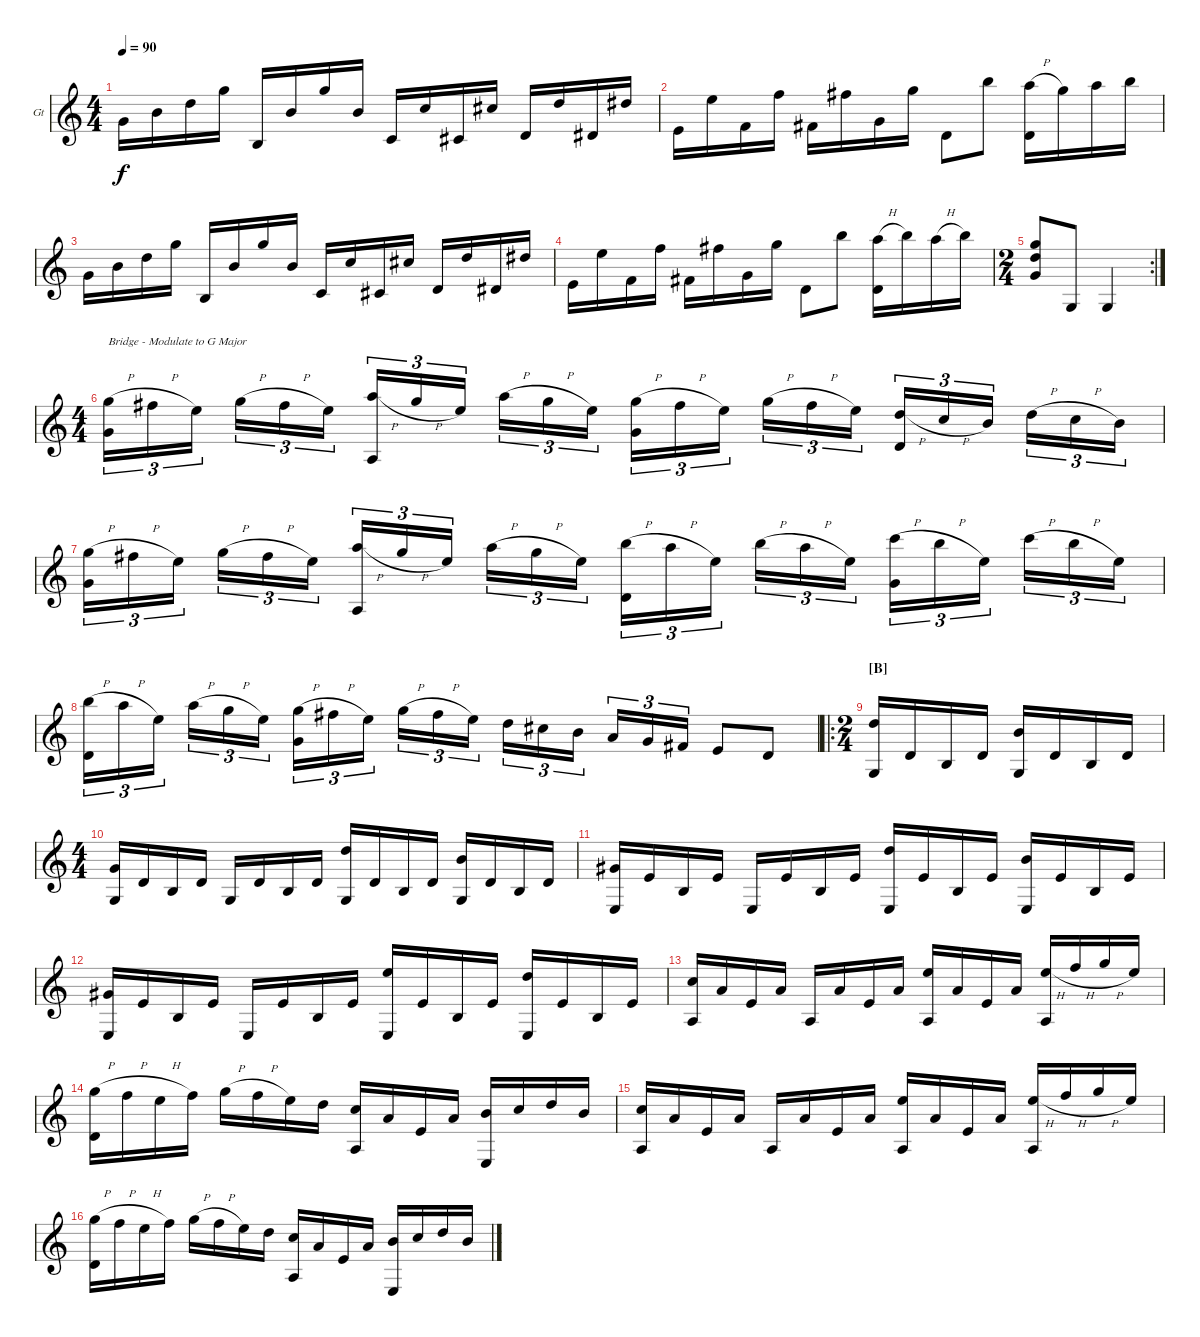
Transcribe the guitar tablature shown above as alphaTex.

\defaultSystemsLayout 4
\bracketExtendMode groupsimilarinstruments
\firstSystemTrackNameOrientation horizontal
\otherSystemsTrackNameOrientation horizontal
\track ("Guitar" "Gt") {instrument acousticguitarnylon}
\staff {score}
\tuning (E4 B3 G3 D3 A2 E2)
\ts (4 4)
\tempo 90
\clef g2
\ks c
0.3.16{dy f} 0.2.16 3.2.16 3.1.16 2.5.16 0.2.16 3.1.16 0.2.16 3.5.16 1.2.16 4.5.16 2.2.16 5.5.16 3.2.16 6.5.16 4.2.16 |
7.5.16 5.2.16 8.5.16 6.2.16 9.5.16 7.2.16 10.5.16 8.2.16 0.4.8 7.1.8 (5.1{h} 0.4).16 3.1.16 5.1.16 7.1.16 |
0.3.16 0.2.16 3.2.16 3.1.16 2.5.16 0.2.16 3.1.16 0.2.16 3.5.16 1.2.16 4.5.16 2.2.16 5.5.16 3.2.16 6.5.16 4.2.16 |
7.5.16 5.2.16 8.5.16 6.2.16 9.5.16 7.2.16 10.5.16 8.2.16 0.4.8 7.1.8 (5.1{h} 0.4).16 7.1.16 5.1{h}.16 7.1.16 |
\rc 2
\ts (2 4)
\scale
0.562857 (3.1 3.2 0.3).8 3.6.8 3.6.4 |
\ts (4 4)
\scale
1.4359 (3.1{h} 0.3).16{tu (3 2) txt "Bridge - Modulate to G Major"} 2.1{h}.16{tu (3 2)} 0.1.16{tu (3 2)} 3.1{h}.16{tu (3 2)} 2.1{h}.16{tu (3 2)} 0.1.16{tu (3 2)} (5.1{h} 0.5).16{tu (3 2)} 3.1{h}.16{tu (3 2)} 0.1.16{tu (3 2)} 5.1{h}.16{tu (3 2)} 3.1{h}.16{tu (3 2)} 0.1.16{tu (3 2)} (3.1{h} 0.3).16{tu (3 2)} 2.1{h}.16{tu (3 2)} 0.1.16{tu (3 2)} 3.1{h}.16{tu (3 2)} 2.1{h}.16{tu (3 2)} 0.1.16{tu (3 2)} (3.2{h} 0.4).16{tu (3 2)} 1.2{h}.16{tu (3 2)} 0.2.16{tu (3 2)} 3.2{h}.16{tu (3 2)} 1.2{h}.16{tu (3 2)} 0.2.16{tu (3 2)} |
(3.1{h} 0.3).16{tu (3 2)} 2.1{h}.16{tu (3 2)} 0.1.16{tu (3 2)} 3.1{h}.16{tu (3 2)} 2.1{h}.16{tu (3 2)} 0.1.16{tu (3 2)} (5.1{h} 0.5).16{tu (3 2)} 3.1{h}.16{tu (3 2)} 0.1.16{tu (3 2)} 5.1{h}.16{tu (3 2)} 3.1{h}.16{tu (3 2)} 0.1.16{tu (3 2)} (7.1{h} 0.4).16{tu (3 2)} 5.1{h}.16{tu (3 2)} 0.1.16{tu (3 2)} 7.1{h}.16{tu (3 2)} 5.1{h}.16{tu (3 2)} 0.1.16{tu (3 2)} (8.1{h} 0.3).16{tu (3 2)} 7.1{h}.16{tu (3 2)} 0.1.16{tu (3 2)} 8.1{h}.16{tu (3 2)} 7.1{h}.16{tu (3 2)} 0.1.16{tu (3 2)} |
(7.1{h} 0.4).16{tu (3 2)} 5.1{h}.16{tu (3 2)} 0.1.16{tu (3 2)} 5.1{h}.16{tu (3 2)} 3.1{h}.16{tu (3 2)} 0.1.16{tu (3 2)} (3.1{h} 0.3).16{tu (3 2)} 2.1{h}.16{tu (3 2)} 0.1.16{tu (3 2)} 3.1{h}.16{tu (3 2)} 2.1{h}.16{tu (3 2)} 0.1.16{tu (3 2)} 3.2.16{tu (3 2)} 2.2.16{tu (3 2)} 0.2.16{tu (3 2)} 2.3.16{tu (3 2)} 0.3.16{tu (3 2)} 4.4.16{tu (3 2)} 2.4.8 0.4.8 |
\ro
\ts (2 4)
\section ("B" "")
(3.2 3.6).16 0.4.16 2.5.16 0.4.16 (0.2 3.6).16 0.4.16 2.5.16 0.4.16 |
\ts (4 4)
(0.3 3.6).16 0.4.16 2.5.16 0.4.16 3.6.16 0.4.16 2.5.16 0.4.16 (3.2 3.6).16 0.4.16 2.5.16 0.4.16 (0.2 3.6).16 0.4.16 2.5.16 0.4.16 |
(1.3 0.6).16 2.4.16 2.5.16 2.4.16 0.6.16 2.4.16 2.5.16 2.4.16 (3.2 0.6).16 2.4.16 2.5.16 2.4.16 (0.2 0.6).16 2.4.16 2.5.16 2.4.16 |
(1.3 0.6).16 2.4.16 2.5.16 2.4.16 0.6.16 2.4.16 2.5.16 2.4.16 (0.1 0.6).16 2.4.16 2.5.16 2.4.16 (3.2 0.6).16 2.4.16 2.5.16 2.4.16 |
(1.2 0.5).16 2.3.16 2.4.16 2.3.16 0.5.16 2.3.16 2.4.16 2.3.16 (0.1 0.5).16 2.3.16 2.4.16 2.3.16 (0.1{h} 0.5).16 1.1{h}.16 3.1{h}.16 0.1.16 |
(3.1{h} 0.4).16 1.1{h}.16 0.1{h}.16 1.1.16 3.1{h}.16 1.1{h}.16 0.1.16 3.2.16 (1.2 0.5).16 2.3.16 2.4.16 2.3.16 (0.2 0.6).16 1.2.16 3.2.16 0.2.16 |
(1.2 0.5).16 2.3.16 2.4.16 2.3.16 0.5.16 2.3.16 2.4.16 2.3.16 (0.1 0.5).16 2.3.16 2.4.16 2.3.16 (0.1{h} 0.5).16 1.1{h}.16 3.1{h}.16 0.1.16 |
(3.1{h} 0.4).16 1.1{h}.16 0.1{h}.16 1.1.16 3.1{h}.16 1.1{h}.16 0.1.16 3.2.16 (1.2 0.5).16 2.3.16 2.4.16 2.3.16 (0.2 0.6).16 1.2.16 3.2.16 4.3.16
